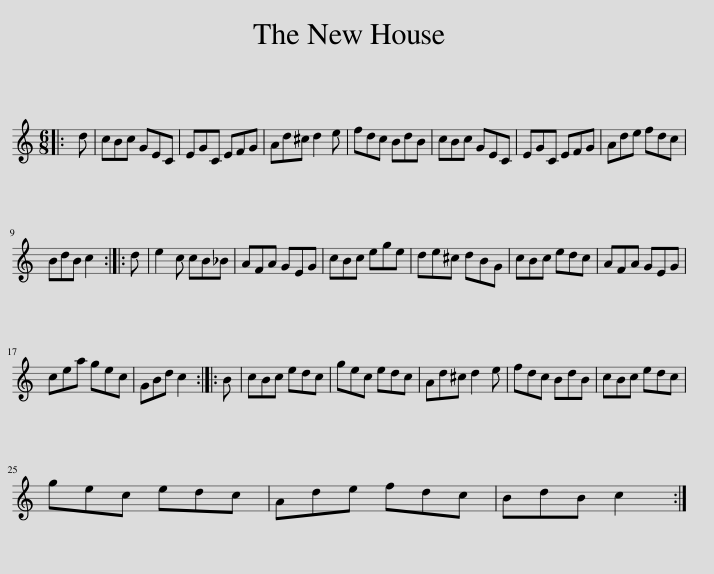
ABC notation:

X:1
L:1/8
M:6/8
I:linebreak $
K:C
V:1 treble
V:1
|: d | cBc GEC | EGC EFG | Ad^c d2 e | fdc BdB | %5
 cBc GEC | EGC EFG | Ade fdc |$ BdB c2 :: d | %10
 e2 c cB_B | AFA GEG | cBc ege | de^c dBG | cBc edc | %15
 AFA GEG |$ cea gec | GBd c2 :: B | cBc edc | %20
 gec edc | Ad^c d2 e | fdc BdB | cBc edc |$ gec edc | %25
 Ade fdc | BdB c2 :| %27
